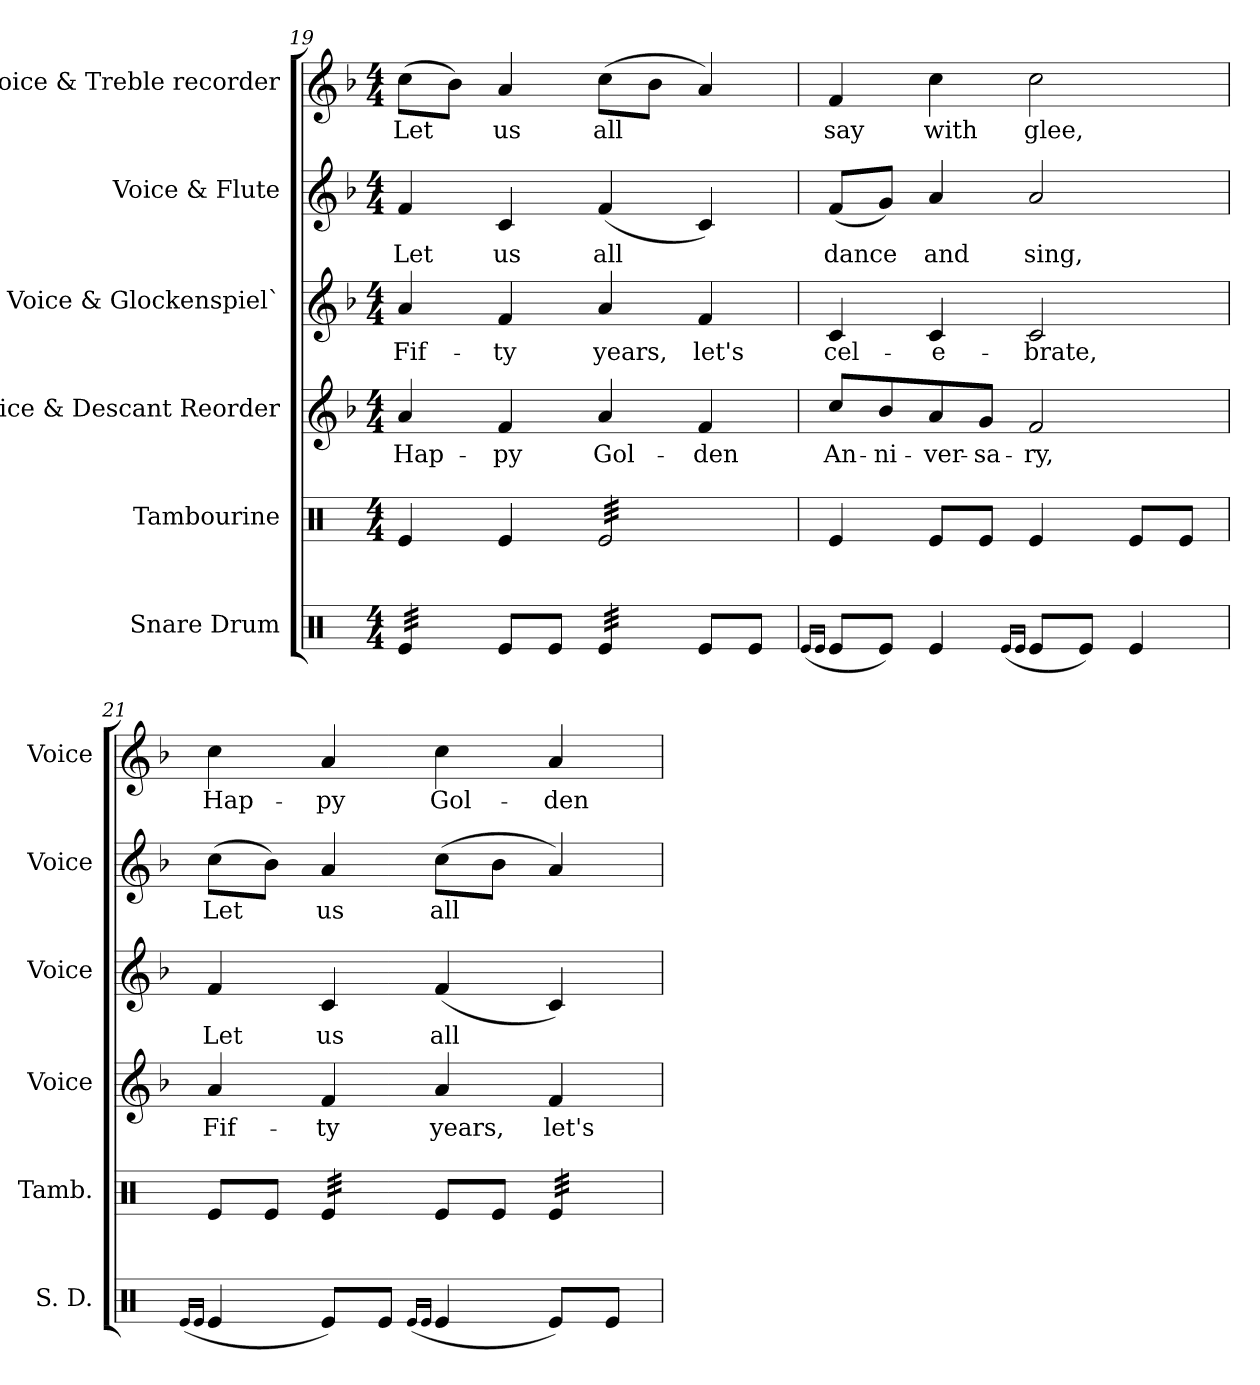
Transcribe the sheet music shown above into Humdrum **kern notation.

**kern	**kern	**kern	**text	**kern	**text	**kern	**text	**kern	**text
*part6	*part5	*part4	*part4	*part3	*part3	*part2	*part2	*part1	*part1
*staff6	*staff5	*staff4	*staff4	*staff3	*staff3	*staff2	*staff2	*staff1	*staff1
*I"Snare Drum	*I"Tambourine	*I"Voice & Descant Reorder	*	*I"Voice & Glockenspiel`	*	*I"Voice & Flute	*	*I"Voice & Treble recorder	*
*I'S. D.	*I'Tamb.	*I'Voice	*	*I'Voice	*	*I'Voice	*	*I'Voice	*
*clefX	*clefX	*clefG2	*	*clefG2	*	*clefG2	*	*clefG2	*
*k[]	*k[]	*k[b-]	*	*k[b-]	*	*k[b-]	*	*k[b-]	*
*C:	*C:	*F:	*	*F:	*	*F:	*	*F:	*
*M4/4	*M4/4	*M4/4	*	*M4/4	*	*M4/4	*	*M4/4	*
=19	=19	=19	=19	=19	=19	=19	=19	=19	=19
!	!	!	!LO:LY:b:color=#000000	!	!	!	!	!	!
!	!	!	!	!	!LO:LY:b:color=#000000	!	!	!	!
!	!	!	!	!	!	!	!LO:LY:b:color=#000000	!	!
!	!	!	!	!	!	!	!	!	!LO:LY:b:color=#000000
*tremolo	*	*	*	*	*	*	*	*	*
(32Rei/LLL	4Rei/	4ai/	Hap-	4ai/	Fif-	4fi/	Let	(8cci\L	Let
(32Rei/	.	.	.	.	.	.	.	.	.
(32Rei/	.	.	.	.	.	.	.	.	.
(32Rei/	.	.	.	.	.	.	.	.	.
(32Rei/	.	.	.	.	.	.	.	8b-i\J)	.
(32Rei/	.	.	.	.	.	.	.	.	.
(32Rei/	.	.	.	.	.	.	.	.	.
(32Rei/JJJ	.	.	.	.	.	.	.	.	.
*Xtremolo	*	*	*	*	*	*	*	*	*
!	!	!	!LO:LY:b:color=#000000	!	!	!	!	!	!
!	!	!	!	!	!LO:LY:b:color=#000000	!	!	!	!
!	!	!	!	!	!	!	!LO:LY:b:color=#000000	!	!
!	!	!	!	!	!	!	!	!	!LO:LY:b:color=#000000
8Rei/L)	4Rei/	4fi/	-py	4fi/	-ty	4ci/	us	4ai/	us
8Rei/J	.	.	.	.	.	.	.	.	.
!	!	!	!LO:LY:b:color=#000000	!	!	!	!	!	!
!	!	!	!	!	!LO:LY:b:color=#000000	!	!	!	!
!	!	!	!	!	!	!	!LO:LY:b:color=#000000	!	!
!	!	!	!	!	!	!	!	!	!LO:LY:b:color=#000000
*tremolo	*	*	*	*	*	*	*	*	*
*	*tremolo	*	*	*	*	*	*	*	*
(32Rei/LLL	32Rei/LLL	4ai/	Gol-	4ai/	years,	(4fi/	all	(8cci\L	all
(32Rei/	32Rei/	.	.	.	.	.	.	.	.
(32Rei/	32Rei/	.	.	.	.	.	.	.	.
(32Rei/	32Rei/	.	.	.	.	.	.	.	.
(32Rei/	32Rei/	.	.	.	.	.	.	8b-i\J	.
(32Rei/	32Rei/	.	.	.	.	.	.	.	.
(32Rei/	32Rei/	.	.	.	.	.	.	.	.
(32Rei/JJJ	32Rei/	.	.	.	.	.	.	.	.
*Xtremolo	*	*	*	*	*	*	*	*	*
!	!	!	!LO:LY:b:color=#000000	!	!	!	!	!	!
!	!	!	!	!	!LO:LY:b:color=#000000	!	!	!	!
8Rei/L)	32Rei/	4fi/	-den	4fi/	let's	4ci/)	.	4ai/)	.
.	32Rei/	.	.	.	.	.	.	.	.
.	32Rei/	.	.	.	.	.	.	.	.
.	32Rei/	.	.	.	.	.	.	.	.
8Rei/J	32Rei/	.	.	.	.	.	.	.	.
.	32Rei/	.	.	.	.	.	.	.	.
.	32Rei/	.	.	.	.	.	.	.	.
.	32Rei/JJJ	.	.	.	.	.	.	.	.
*	*Xtremolo	*	*	*	*	*	*	*	*
=20	=20	=20	=20	=20	=20	=20	=20	=20	=20
(16qRei/LL	.	.	.	.	.	.	.	.	.
16qRei/JJ	.	.	.	.	.	.	.	.	.
!	!	!	!LO:LY:b:color=#000000	!	!	!	!	!	!
!	!	!	!	!	!LO:LY:b:color=#000000	!	!	!	!
!	!	!	!	!	!	!	!LO:LY:b:color=#000000	!	!
!	!	!	!	!	!	!	!	!	!LO:LY:b:color=#000000
8Rei/L	4Rei/	8cci/L	An-	4ci/	cel-	(8fi/L	dance	4fi/	say
!	!	!	!LO:LY:b:color=#000000	!	!	!	!	!	!
8Rei/J)	.	8b-i/	-ni-	.	.	8gi/J)	.	.	.
!	!	!	!LO:LY:b:color=#000000	!	!	!	!	!	!
!	!	!	!	!	!LO:LY:b:color=#000000	!	!	!	!
!	!	!	!	!	!	!	!LO:LY:b:color=#000000	!	!
!	!	!	!	!	!	!	!	!	!LO:LY:b:color=#000000
4Rei/	8Rei/L	8ai/	-ver-	4ci/	-e-	4ai/	and	4cci\	with
!	!	!	!LO:LY:b:color=#000000	!	!	!	!	!	!
.	8Rei/J	8gi/J	-sa-	.	.	.	.	.	.
(16qRei/LL	.	.	.	.	.	.	.	.	.
16qRei/JJ	.	.	.	.	.	.	.	.	.
!	!	!	!LO:LY:b:color=#000000	!	!	!	!	!	!
!	!	!	!	!	!LO:LY:b:color=#000000	!	!	!	!
!	!	!	!	!	!	!	!LO:LY:b:color=#000000	!	!
!	!	!	!	!	!	!	!	!	!LO:LY:b:color=#000000
8Rei/L	4Rei/	2fi/	-ry,	2ci/	-brate,	2ai/	sing,	2cci\	glee,
8Rei/J)	.	.	.	.	.	.	.	.	.
4Rei/	8Rei/L	.	.	.	.	.	.	.	.
.	8Rei/J	.	.	.	.	.	.	.	.
=21	=21	=21	=21	=21	=21	=21	=21	=21	=21
(16qRei/LL	.	.	.	.	.	.	.	.	.
16qRei/JJ	.	.	.	.	.	.	.	.	.
!	!	!	!LO:LY:b:color=#000000	!	!	!	!	!	!
!	!	!	!	!	!LO:LY:b:color=#000000	!	!	!	!
!	!	!	!	!	!	!	!LO:LY:b:color=#000000	!	!
!	!	!	!	!	!	!	!	!	!LO:LY:b:color=#000000
4Rei/	8Rei/L	4ai/	Fif-	4fi/	Let	(8cci\L	Let	4cci\	Hap-
.	8Rei/J	.	.	.	.	8b-i\J)	.	.	.
!	!	!	!LO:LY:b:color=#000000	!	!	!	!	!	!
!	!	!	!	!	!LO:LY:b:color=#000000	!	!	!	!
!	!	!	!	!	!	!	!LO:LY:b:color=#000000	!	!
!	!	!	!	!	!	!	!	!	!LO:LY:b:color=#000000
*	*tremolo	*	*	*	*	*	*	*	*
8Rei/L)	32Rei/LLL	4fi/	-ty	4ci/	us	4ai/	us	4ai/	-py
.	32Rei/	.	.	.	.	.	.	.	.
.	32Rei/	.	.	.	.	.	.	.	.
.	32Rei/	.	.	.	.	.	.	.	.
8Rei/J	32Rei/	.	.	.	.	.	.	.	.
.	32Rei/	.	.	.	.	.	.	.	.
.	32Rei/	.	.	.	.	.	.	.	.
.	32Rei/JJJ	.	.	.	.	.	.	.	.
*	*Xtremolo	*	*	*	*	*	*	*	*
(16qRei/LL	.	.	.	.	.	.	.	.	.
16qRei/JJ	.	.	.	.	.	.	.	.	.
!	!	!	!LO:LY:b:color=#000000	!	!	!	!	!	!
!	!	!	!	!	!LO:LY:b:color=#000000	!	!	!	!
!	!	!	!	!	!	!	!LO:LY:b:color=#000000	!	!
!	!	!	!	!	!	!	!	!	!LO:LY:b:color=#000000
4Rei/	8Rei/L	4ai/	years,	(4fi/	all	(8cci\L	all	4cci\	Gol-
.	8Rei/J	.	.	.	.	8b-i\J	.	.	.
!	!	!	!LO:LY:b:color=#000000	!	!	!	!	!	!
!	!	!	!	!	!	!	!	!	!LO:LY:b:color=#000000
*	*tremolo	*	*	*	*	*	*	*	*
8Rei/L)	32Rei/LLL	4fi/	let's	4ci/)	.	4ai/)	.	4ai/	-den
.	32Rei/	.	.	.	.	.	.	.	.
.	32Rei/	.	.	.	.	.	.	.	.
.	32Rei/	.	.	.	.	.	.	.	.
8Rei/J	32Rei/	.	.	.	.	.	.	.	.
.	32Rei/	.	.	.	.	.	.	.	.
.	32Rei/	.	.	.	.	.	.	.	.
.	32Rei/JJJ	.	.	.	.	.	.	.	.
*	*Xtremolo	*	*	*	*	*	*	*	*
=	=	=	=	=	=	=	=	=	=
*-	*-	*-	*-	*-	*-	*-	*-	*-	*-
